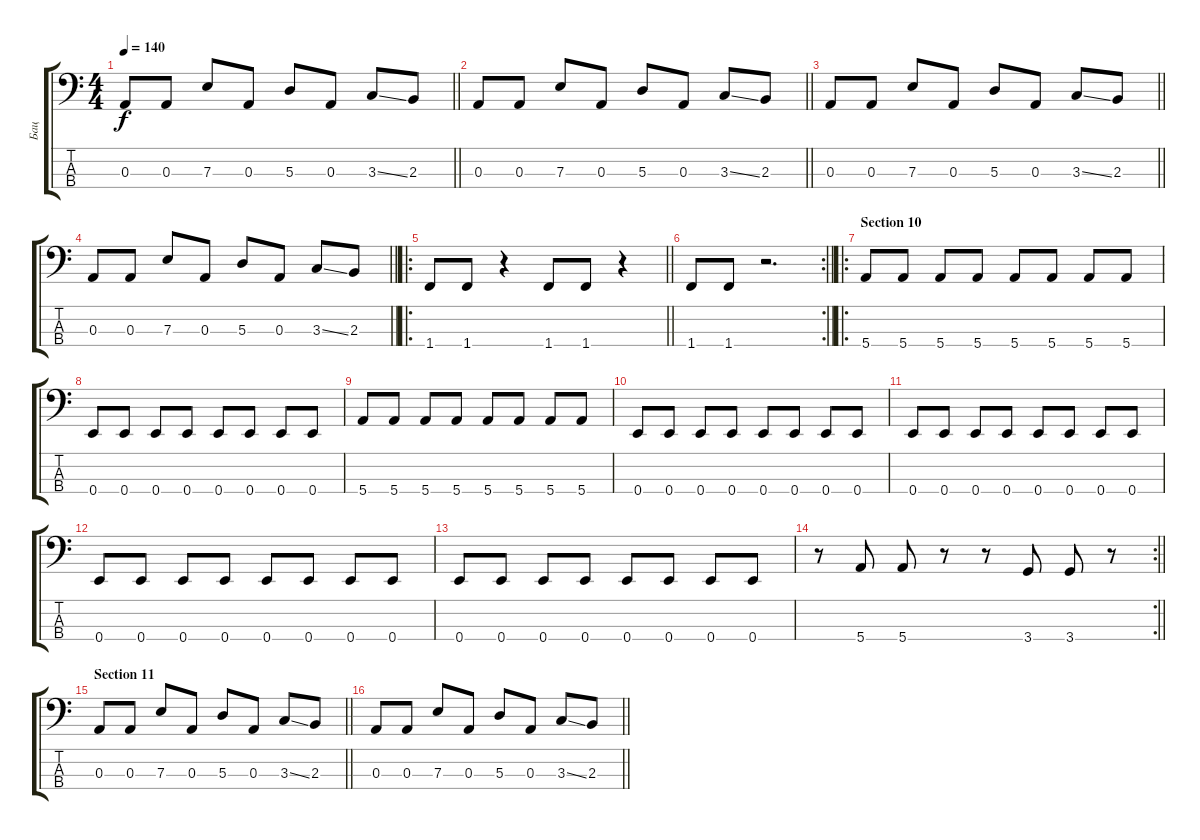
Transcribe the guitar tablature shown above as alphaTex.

\track ("Бац" "Бац") {instrument electricbassfinger}
\staff {score tabs}
\tuning (G2 D2 A1 E1) {hide}
\ts (4 4)
\tempo 140
\clef f4
\barLineRight lightlight
\ks c
0.3.8{dy f} 0.3.8 7.3.8 0.3.8 5.3.8 0.3.8 3.3{ss}.8 2.3.8 |
\barLineRight lightlight
0.3.8 0.3.8 7.3.8 0.3.8 5.3.8 0.3.8 3.3{ss}.8 2.3.8 |
\barLineRight lightlight
0.3.8 0.3.8 7.3.8 0.3.8 5.3.8 0.3.8 3.3{ss}.8 2.3.8 |
\barLineRight lightlight
0.3.8 0.3.8 7.3.8 0.3.8 5.3.8 0.3.8 3.3{ss}.8 2.3.8 |
\ro
\barLineRight lightlight
1.4.8 1.4.8 r.4 1.4.8 1.4.8 r.4 |
\rc 2
\barLineRight lightlight
1.4.8 1.4.8 r.2{d} |
\ro
\section ("" "Section 10")
5.4.8 5.4.8 5.4.8 5.4.8 5.4.8 5.4.8 5.4.8 5.4.8 |
0.4.8 0.4.8 0.4.8 0.4.8 0.4.8 0.4.8 0.4.8 0.4.8 |
5.4.8 5.4.8 5.4.8 5.4.8 5.4.8 5.4.8 5.4.8 5.4.8 |
0.4.8 0.4.8 0.4.8 0.4.8 0.4.8 0.4.8 0.4.8 0.4.8 |
0.4.8 0.4.8 0.4.8 0.4.8 0.4.8 0.4.8 0.4.8 0.4.8 |
0.4.8 0.4.8 0.4.8 0.4.8 0.4.8 0.4.8 0.4.8 0.4.8 |
0.4.8 0.4.8 0.4.8 0.4.8 0.4.8 0.4.8 0.4.8 0.4.8 |
\rc 2
\barLineRight lightlight
r.8 5.4.8 5.4.8 r.8 r.8 3.4.8 3.4.8 r.8 |
\section ("" "Section 11")
\barLineRight lightlight
0.3.8 0.3.8 7.3.8 0.3.8 5.3.8 0.3.8 3.3{ss}.8 2.3.8 |
\barLineRight lightlight
0.3.8 0.3.8 7.3.8 0.3.8 5.3.8 0.3.8 3.3{ss}.8 2.3.8
